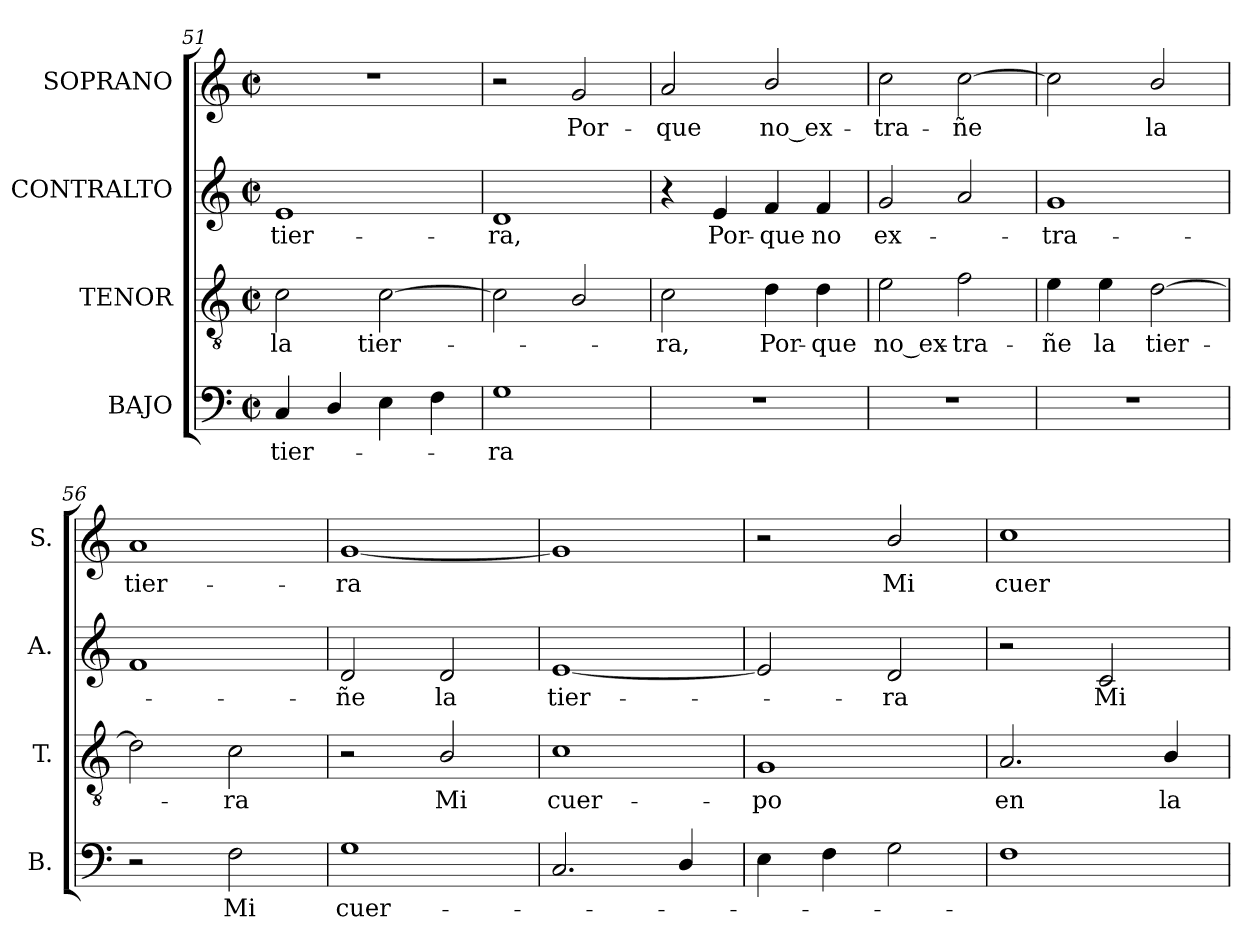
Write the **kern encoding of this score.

**kern	**text	**kern	**text	**kern	**text	**kern	**text
*part4	*part4	*part3	*part3	*part2	*part2	*part1	*part1
*staff4	*staff4	*staff3	*staff3	*staff2	*staff2	*staff1	*staff1
*I"BAJO	*	*I"TENOR	*	*I"CONTRALTO	*	*I"SOPRANO	*
*I'B.	*	*I'T.	*	*I'A.	*	*I'S.	*
*clefF4	*	*clefGv2	*	*clefG2	*	*clefG2	*
*	*	*ITrd7c12	*	*	*	*	*
*k[]	*	*k[]	*	*k[]	*	*k[]	*
*C:	*	*C:	*	*C:	*	*C:	*
*M2/2	*	*M2/2	*	*M2/2	*	*M2/2	*
*met(c|)	*	*met(c|)	*	*met(c|)	*	*met(c|)	*
=51	=51	=51	=51	=51	=51	=51	=51
!	!LO:LY:b:color=#000000	!	!	!	!	!	!
!	!	!	!LO:LY:b:color=#000000	!	!	!	!
!	!	!	!	!	!LO:LY:b:color=#000000	!	!
4Ci/	tier-	2Ci\	la	1ei	tier-	1r	.
4Di/	.	.	.	.	.	.	.
!	!	!	!LO:LY:b:color=#000000	!	!	!	!
4Ei\	.	[2Ci\	tier-	.	.	.	.
4Fi\	.	.	.	.	.	.	.
=52	=52	=52	=52	=52	=52	=52	=52
!	!LO:LY:b:color=#000000	!	!	!	!	!	!
!	!	!	!	!	!LO:LY:b:color=#000000	!	!
1Gi	-ra	2Ci\]	.	1di	-ra,	2r	.
!	!	!	!	!	!	!	!LO:LY:b:color=#000000
.	.	2BBi/	.	.	.	2gi/	Por-
=53	=53	=53	=53	=53	=53	=53	=53
!	!	!	!LO:LY:b:color=#000000	!	!	!	!
!	!	!	!	!	!	!	!LO:LY:b:color=#000000
1r	.	2Ci\	-ra,	4r	.	2ai/	-que
!	!	!	!	!	!LO:LY:b:color=#000000	!	!
.	.	.	.	4ei/	Por-	.	.
!	!	!	!LO:LY:b:color=#000000	!	!	!	!
!	!	!	!	!	!LO:LY:b:color=#000000	!	!
!	!	!	!	!	!	!	!LO:LY:b:color=#000000
.	.	4Di\	Por-	4fi/	-que	2bi/	no_ex-
!	!	!	!LO:LY:b:color=#000000	!	!	!	!
!	!	!	!	!	!LO:LY:b:color=#000000	!	!
.	.	4Di\	-que	4fi/	no	.	.
=54	=54	=54	=54	=54	=54	=54	=54
!	!	!	!LO:LY:b:color=#000000	!	!	!	!
!	!	!	!	!	!LO:LY:b:color=#000000	!	!
!	!	!	!	!	!	!	!LO:LY:b:color=#000000
1r	.	2Ei\	no_ex-	2gi/	ex-	2cci\	-tra-
!	!	!	!LO:LY:b:color=#000000	!	!	!	!
!	!	!	!	!	!	!	!LO:LY:b:color=#000000
.	.	2Fi\	-tra-	2ai/	.	[2cci\	-ñe
=55	=55	=55	=55	=55	=55	=55	=55
!	!	!	!LO:LY:b:color=#000000	!	!	!	!
!	!	!	!	!	!LO:LY:b:color=#000000	!	!
1r	.	4Ei\	-ñe	1gi	-tra-	2cci\]	.
!	!	!	!LO:LY:b:color=#000000	!	!	!	!
.	.	4Ei\	la	.	.	.	.
!	!	!	!LO:LY:b:color=#000000	!	!	!	!
!	!	!	!	!	!	!	!LO:LY:b:color=#000000
.	.	[2Di\	tier-	.	.	2bi/	la
!!LO:LB:g=z
=56	=56	=56	=56	=56	=56	=56	=56
!	!	!	!	!	!	!	!LO:LY:b:color=#000000
2r	.	2Di\]	.	1fi	.	1ai	tier-
!	!LO:LY:b:color=#000000	!	!	!	!	!	!
!	!	!	!LO:LY:b:color=#000000	!	!	!	!
2Fi\	Mi	2Ci\	-ra	.	.	.	.
=57	=57	=57	=57	=57	=57	=57	=57
!	!LO:LY:b:color=#000000	!	!	!	!	!	!
!	!	!	!	!	!LO:LY:b:color=#000000	!	!
!	!	!	!	!	!	!	!LO:LY:b:color=#000000
1Gi	cuer-	2r	.	2di/	-ñe	[1gi	-ra
!	!	!	!LO:LY:b:color=#000000	!	!	!	!
!	!	!	!	!	!LO:LY:b:color=#000000	!	!
.	.	2BBi/	Mi	2di/	la	.	.
=58	=58	=58	=58	=58	=58	=58	=58
!	!	!	!LO:LY:b:color=#000000	!	!	!	!
!	!	!	!	!	!LO:LY:b:color=#000000	!	!
2.Ci/	.	1Ci	cuer-	[1ei	tier-	1gi]	.
4Di/	.	.	.	.	.	.	.
=59	=59	=59	=59	=59	=59	=59	=59
!	!	!	!LO:LY:b:color=#000000	!	!	!	!
4Ei\	.	1GGi	-po	2ei/]	.	2r	.
4Fi\	.	.	.	.	.	.	.
!	!	!	!	!	!LO:LY:b:color=#000000	!	!
!	!	!	!	!	!	!	!LO:LY:b:color=#000000
2Gi\	.	.	.	2di/	-ra	2bi/	Mi
=60	=60	=60	=60	=60	=60	=60	=60
!	!	!	!LO:LY:b:color=#000000	!	!	!	!
!	!	!	!	!	!	!	!LO:LY:b:color=#000000
1Fi	.	2.AAi/	en	2r	.	1cci	cuer-
!	!	!	!	!	!LO:LY:b:color=#000000	!	!
.	.	.	.	2ci/	Mi	.	.
!	!	!	!LO:LY:b:color=#000000	!	!	!	!
.	.	4BBi/	la	.	.	.	.
=	=	=	=	=	=	=	=
*-	*-	*-	*-	*-	*-	*-	*-
